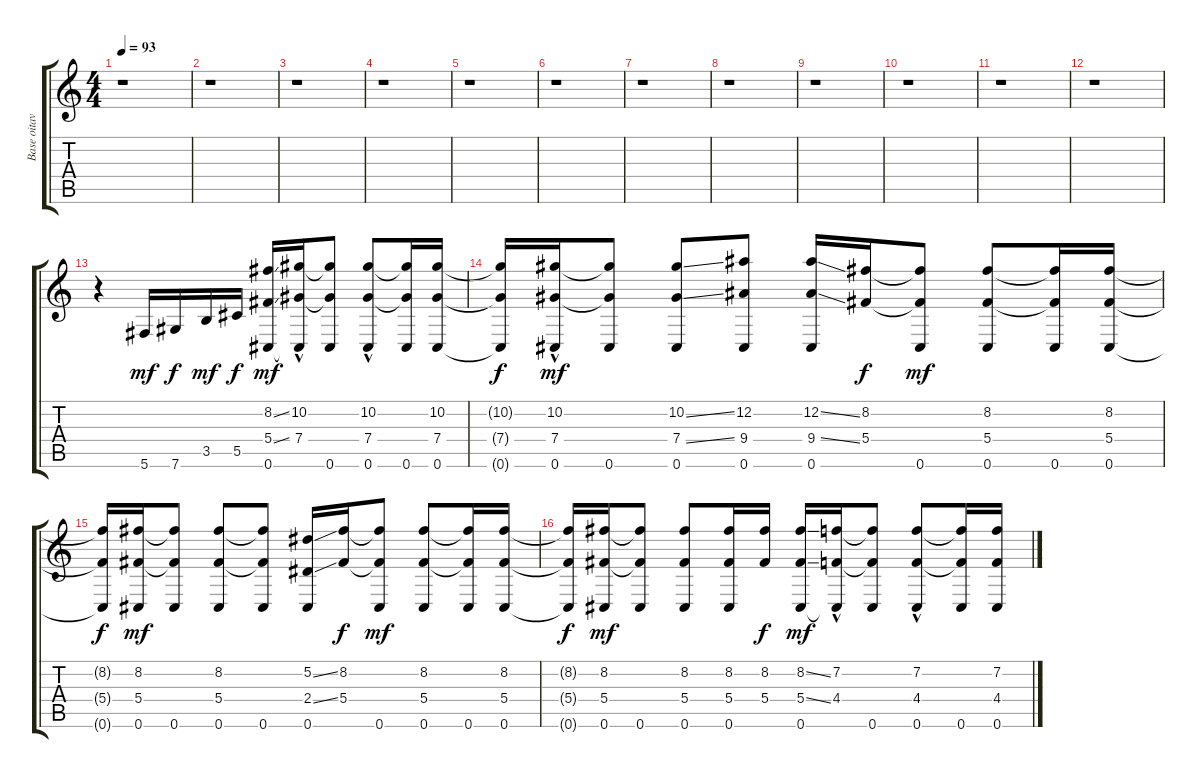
\track ("Base oitavada" "Base oitav") {instrument electricguitarjazz}
\staff {score tabs}
\tuning (Eb4 Bb3 Gb3 Db3 Ab2 Db2) {hide}
\ts (4 4)
\tempo 93
\clef g2
\ks c
r.1{dy mf} |
r.1 |
r.1 |
r.1 |
r.1 |
r.1 |
r.1 |
r.1 |
r.1 |
r.1 |
r.1 |
r.1 |
r.4 5.6.16 7.6.16{dy f} 3.5.16{dy mf} 5.5.16{dy f} (8.2{ss} 5.4{ss} 0.6).16{dy mf} (10.2 7.4{hac} 0.6{t}).16 (10.2{t} 7.4{t} 0.6).8 (10.2 7.4{hac} 0.6).8 (10.2{t} 7.4{t} 0.6).16 (10.2 7.4 0.6).16 |
(10.2{t} 7.4{t} 0.6{t}).16{dy f} (10.2 7.4{hac} 0.6).16{dy mf} (10.2{t} 7.4{t} 0.6).8 (10.2{ss} 7.4{ss} 0.6).8 (12.2 9.4 0.6).8 (12.2{ss} 9.4{ss} 0.6).16 (8.2 5.4).16{dy f} (8.2{t} 5.4{t} 0.6).8{dy mf} (8.2 5.4 0.6).8 (8.2{t} 5.4{t} 0.6).16 (8.2 5.4 0.6).16 |
(8.2{t} 5.4{t} 0.6{t}).16{dy f} (8.2 5.4 0.6).16{dy mf} (8.2{t} 5.4{t} 0.6).8 (8.2 5.4 0.6).8 (8.2{t} 5.4{t} 0.6).8 (5.2{ss} 2.4{ss} 0.6).16 (8.2 5.4).16{dy f} (8.2{t} 5.4{t} 0.6).8{dy mf} (8.2 5.4 0.6).8 (8.2{t} 5.4{t} 0.6).16 (8.2 5.4 0.6).16 |
(8.2{t} 5.4{t} 0.6{t}).16{dy f} (8.2 5.4 0.6).16{dy mf} (8.2{t} 5.4{t} 0.6).8 (8.2 5.4 0.6).8 (8.2 5.4 0.6).16 (8.2 5.4).16{dy f} (8.2{ss} 5.4{ss} 0.6).16{dy mf} (7.2 4.4{hac} 0.6{t}).16 (7.2{t} 4.4{t} 0.6).8 (7.2 4.4{hac} 0.6).8 (7.2{t} 4.4{t} 0.6).16 (7.2 4.4 0.6).16
